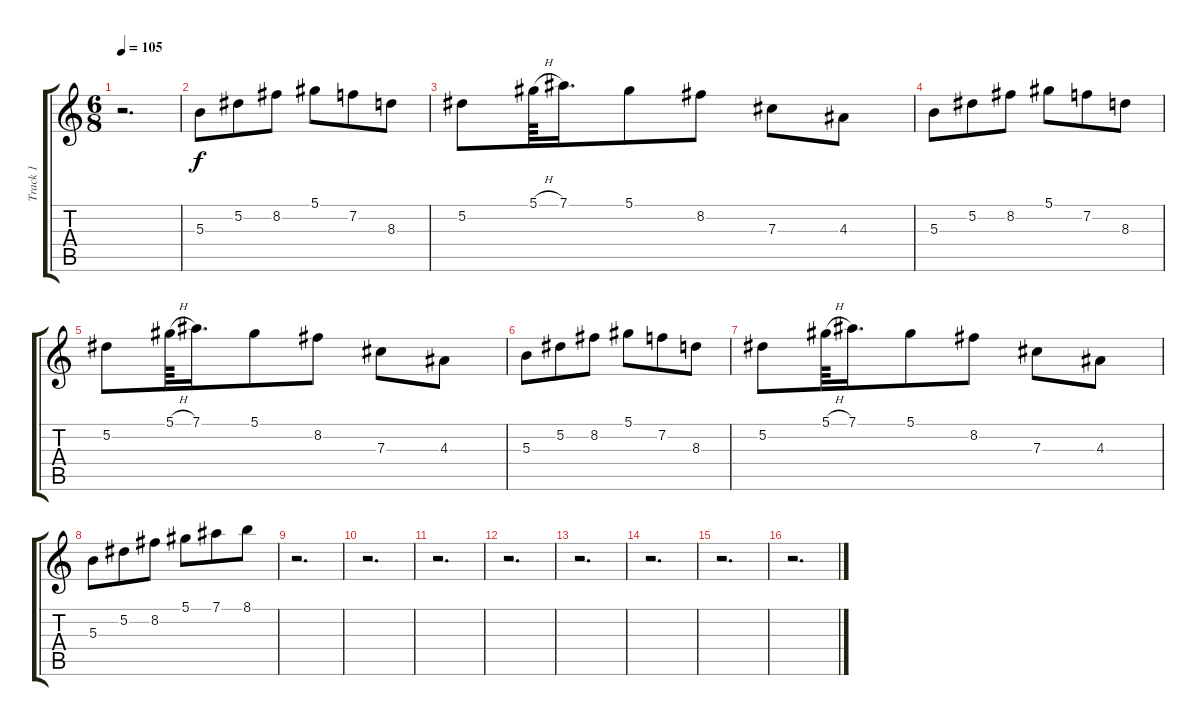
\track ("Track 1" "Track 1") {instrument acousticguitarnylon}
\staff {score tabs}
\tuning (Eb4 Bb3 Gb3 Db3 Ab2 Eb2) {hide}
\ts (6 8)
\tempo 105
\clef g2
\ks c
r.2{d dy f} |
5.3.8 5.2.8 8.2.8 5.1.8 7.2.8 8.3.8 |
5.2.8 5.1{h}.64 7.1.16{d} 5.1.8 8.2.8 7.3.8 4.3.8 |
5.3.8 5.2.8 8.2.8 5.1.8 7.2.8 8.3.8 |
5.2.8 5.1{h}.64 7.1.16{d} 5.1.8 8.2.8 7.3.8 4.3.8 |
5.3.8 5.2.8 8.2.8 5.1.8 7.2.8 8.3.8 |
5.2.8 5.1{h}.64 7.1.16{d} 5.1.8 8.2.8 7.3.8 4.3.8 |
5.3.8 5.2.8 8.2.8 5.1.8 7.1.8 8.1.8 |
r.2{d} |
r.2{d} |
r.2{d} |
r.2{d} |
r.2{d} |
r.2{d} |
r.2{d} |
r.2{d}
